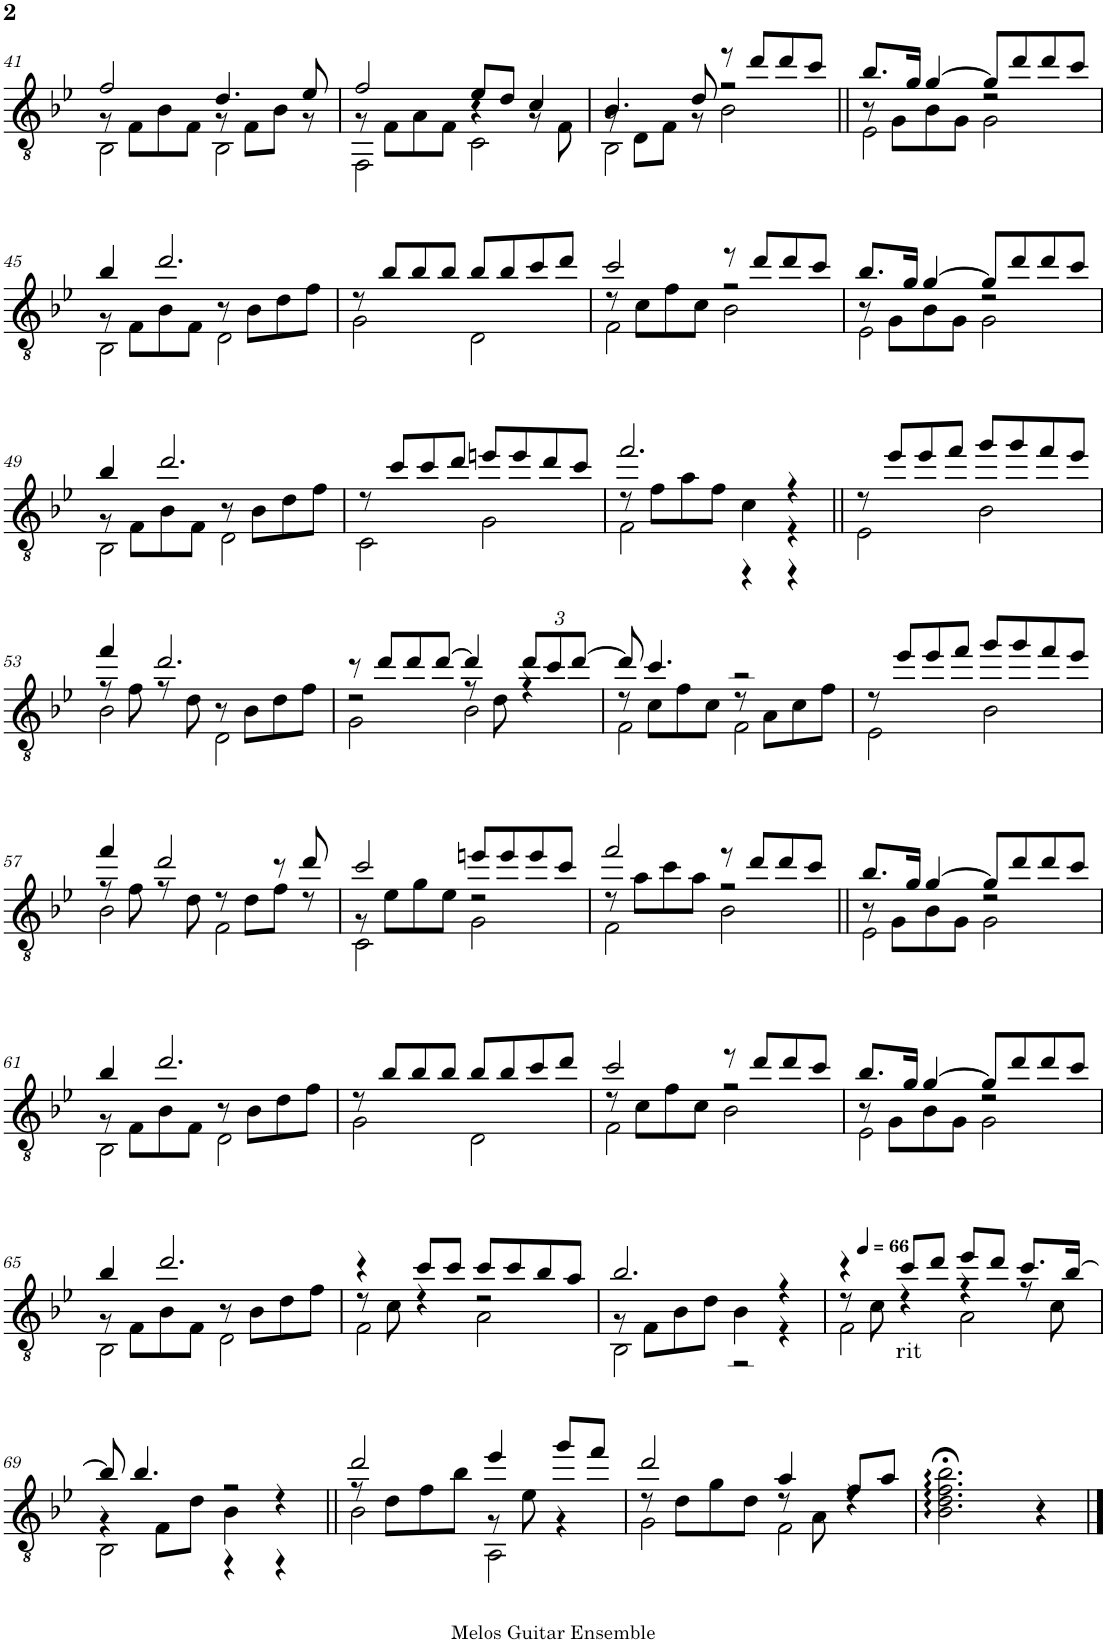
**kern
*part1
*staff1
*I"클래식 기타
!!LO:PB:g=z
*clefGv2
*k[b-e-]
*M4/4
=41
*^
*	*^
2f/	8r	2BB-\
.	8F\L	.
.	8B-\	.
.	8F\J	.
4.d/	8r	2BB-\
.	8F\L	.
.	8B-\J	.
8e-/	8r	.
=42	=42	=42
2f/	8r	2FF\
.	8F\L	.
.	8A\	.
.	8F\J	.
8e-/L	4r	2C\
8d/J	.	.
4c/	8r	.
.	8F\	.
=43	=43	=43
4.B-/	8r	2BB-\
.	8D\L	.
.	8F\J	.
8d/	8r	.
8r	2r	2B-\
8dd/L	.	.
8dd/	.	.
8cc/J	.	.
=44||	=44||	=44||
8.b-/L	8r	2E-\
.	8G\L	.
16g/Jk	.	.
[4g/	8B-\	.
.	8G\J	.
8g/L]	2r	2G\
8dd/	.	.
8dd/	.	.
8cc/J	.	.
!!LO:LB:g=z	!!	!!
=45	=45	=45
4b-/	8r	2BB-\
.	8F\L	.
2.dd/	8B-\	.
.	8F\J	.
.	8r	2D\
.	8B-\L	.
.	8d\	.
.	8f\J	.
*	*v	*v
=46	=46
8r	2G\
8b-/L	.
8b-/	.
8b-/J	.
8b-/L	2D\
8b-/	.
8cc/	.
8dd/J	.
=47	=47
*	*^
2cc/	8r	2F\
.	8c\L	.
.	8f\	.
.	8c\J	.
8r	2r	2B-\
8dd/L	.	.
8dd/	.	.
8cc/J	.	.
=48	=48	=48
8.b-/L	8r	2E-\
.	8G\L	.
16g/Jk	.	.
[4g/	8B-\	.
.	8G\J	.
8g/L]	2r	2G\
8dd/	.	.
8dd/	.	.
8cc/J	.	.
!!LO:LB:g=z	!!	!!
=49	=49	=49
4b-/	8r	2BB-\
.	8F\L	.
2.dd/	8B-\	.
.	8F\J	.
.	8r	2D\
.	8B-\L	.
.	8d\	.
.	8f\J	.
*	*v	*v
=50	=50
8r	2C\
8cc/L	.
8cc/	.
8dd/J	.
8een/L	2G\
8ee/	.
8dd/	.
8cc/J	.
=51	=51
*	*^
2.ff/	8r	2F\
.	8f\L	.
.	8a\	.
.	8f\J	.
.	4c\	4r
4r	4r	4r
*	*v	*v
=52||	=52||
8r	2E-\
8ee-/L	.
8ee-/	.
8ff/J	.
8gg/L	2B-\
8gg/	.
8ff/	.
8ee-/J	.
!!LO:LB:g=z	!!
=53	=53
*	*^
4ff/	8r	2B-\
.	8f\	.
2.dd/	8r	.
.	8d\	.
.	8r	2D\
.	8B-\L	.
.	8d\	.
.	8f\J	.
=54	=54	=54
8r	2r	2G\
8dd/L	.	.
8dd/	.	.
[8dd/J	.	.
4dd/]	8r	2B-\
.	8d\	.
*Xbrackettup	*	*
12dd/L	4r	.
12cc/	.	.
[12dd/J	.	.
=55	=55	=55
8dd/]	8r	2F\
4.cc/	8c\L	.
.	8f\	.
.	8c\J	.
2r	8r	2F\
.	8A\L	.
.	8c\	.
.	8f\J	.
*	*v	*v
=56	=56
8r	2E-\
8ee-/L	.
8ee-/	.
8ff/J	.
8gg/L	2B-\
8gg/	.
8ff/	.
8ee-/J	.
!!LO:LB:g=z	!!
=57	=57
*	*^
4ff/	8r	2B-\
.	8f\	.
2dd/	8r	.
.	8d\	.
.	8r	2F\
.	8d\L	.
8r	8f\J	.
8dd/	8r	.
=58	=58	=58
2cc/	8r	2C\
.	8e-\L	.
.	8g\	.
.	8e-\J	.
8een/L	2r	2G\
8ee/	.	.
8ee/	.	.
8cc/J	.	.
=59	=59	=59
2ff/	8r	2F\
.	8a\L	.
.	8cc\	.
.	8a\J	.
8r	2r	2B-\
8dd/L	.	.
8dd/	.	.
8cc/J	.	.
=60||	=60||	=60||
8.b-/L	8r	2E-\
.	8G\L	.
16g/Jk	.	.
[4g/	8B-\	.
.	8G\J	.
8g/L]	2r	2G\
8dd/	.	.
8dd/	.	.
8cc/J	.	.
!!LO:LB:g=z	!!	!!
=61	=61	=61
4b-/	8r	2BB-\
.	8F\L	.
2.dd/	8B-\	.
.	8F\J	.
.	8r	2D\
.	8B-\L	.
.	8d\	.
.	8f\J	.
*	*v	*v
=62	=62
8r	2G\
8b-/L	.
8b-/	.
8b-/J	.
8b-/L	2D\
8b-/	.
8cc/	.
8dd/J	.
=63	=63
*	*^
2cc/	8r	2F\
.	8c\L	.
.	8f\	.
.	8c\J	.
8r	2r	2B-\
8dd/L	.	.
8dd/	.	.
8cc/J	.	.
=64	=64	=64
8.b-/L	8r	2E-\
.	8G\L	.
16g/Jk	.	.
[4g/	8B-\	.
.	8G\J	.
8g/L]	2r	2G\
8dd/	.	.
8dd/	.	.
8cc/J	.	.
!!LO:LB:g=z	!!	!!
=65	=65	=65
4b-/	8r	2BB-\
.	8F\L	.
2.dd/	8B-\	.
.	8F\J	.
.	8r	2D\
.	8B-\L	.
.	8d\	.
.	8f\J	.
=66	=66	=66
4r	8r	2F\
.	8c\	.
8cc/L	4r	.
8cc/J	.	.
8cc/L	2r	2A\
8cc/	.	.
8b-/	.	.
8a/J	.	.
=67	=67	=67
2.b-/	8r	2BB-\
.	8F\L	.
.	8B-\	.
.	8d\J	.
.	4B-\	2r
4r	4r	.
=68	=68	=68
4r	8r	2F\
*MM66	*	*
!	!LO:TX:b:t=rit	!
.	8c\	.
8cc/L	4r	.
8dd/J	.	.
8ee-/L	4r	2A\
8dd/J	.	.
8.cc/L	8r	.
.	8c\	.
[16b-/Jk	.	.
!!LO:LB:g=z	!!	!!
=69	=69	=69
8b-/]	4r	2BB-\
4.b-/	.	.
.	8F\L	.
.	8d\J	.
2r	4B-\	4r
.	4r	4r
=70||	=70||	=70||
2dd/	8r	2B-\
.	8d\L	.
.	8f\	.
.	8b-\J	.
4ee-/	8r	2AA\
.	8e-\	.
8gg/L	4r	.
8ff/J	.	.
=71	=71	=71
2dd/	8r	2G\
.	8d\L	.
.	8g\	.
.	8d\J	.
4a/	8r	2F\
.	8A\	.
8f/L	4r	.
8a/J	.	.
*v	*v	*v
=72
2.B-\;< 2.d\;< 2.f\;< 2.b-\;<
4r
==
*-
